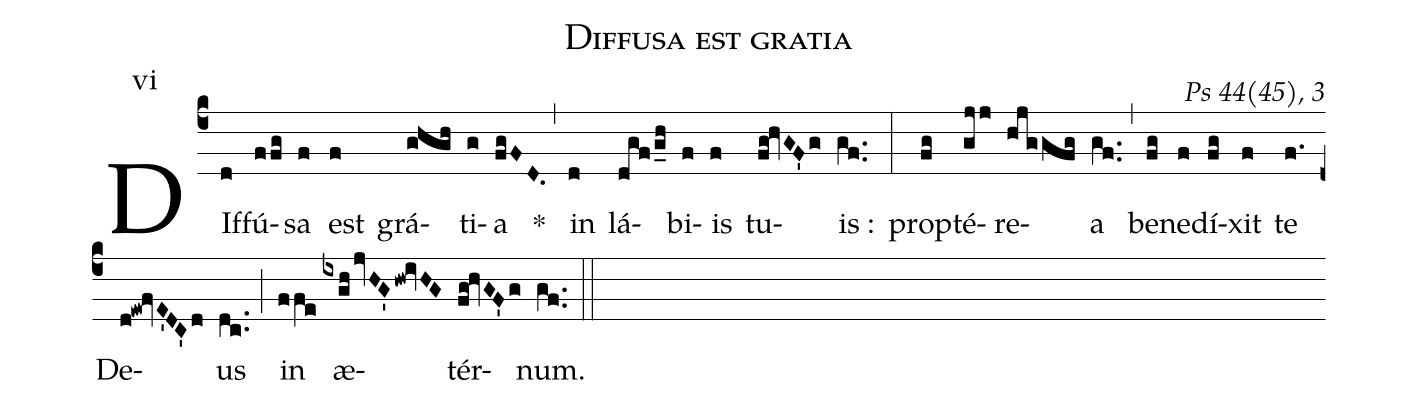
name:Diffusa est gratia;
commentary: Ps 44(45), 3;
mode:vi;
%%
(c4)DIf(d)fú(ffg)sa(f) est(f) grá(ghgh)ti(g)a(fgFD.) *(,) in(d) lá(dgf/g_h)bi(f)is(f) tu(fg!hvGF'g)is~:(gf..) (:) prop(fg)té(gjj)re(hjg/gfg)a(gf..) (,) be(fg)ne(f)dí(fg)xit(f) te(f.) De(d!ew!fvE'DC'd)us(dc..) (;) in(ffe) æ(ixgh/jvHG'hw!ivHG)tér(fg!hvGF'g)num.(gf..) (::)
